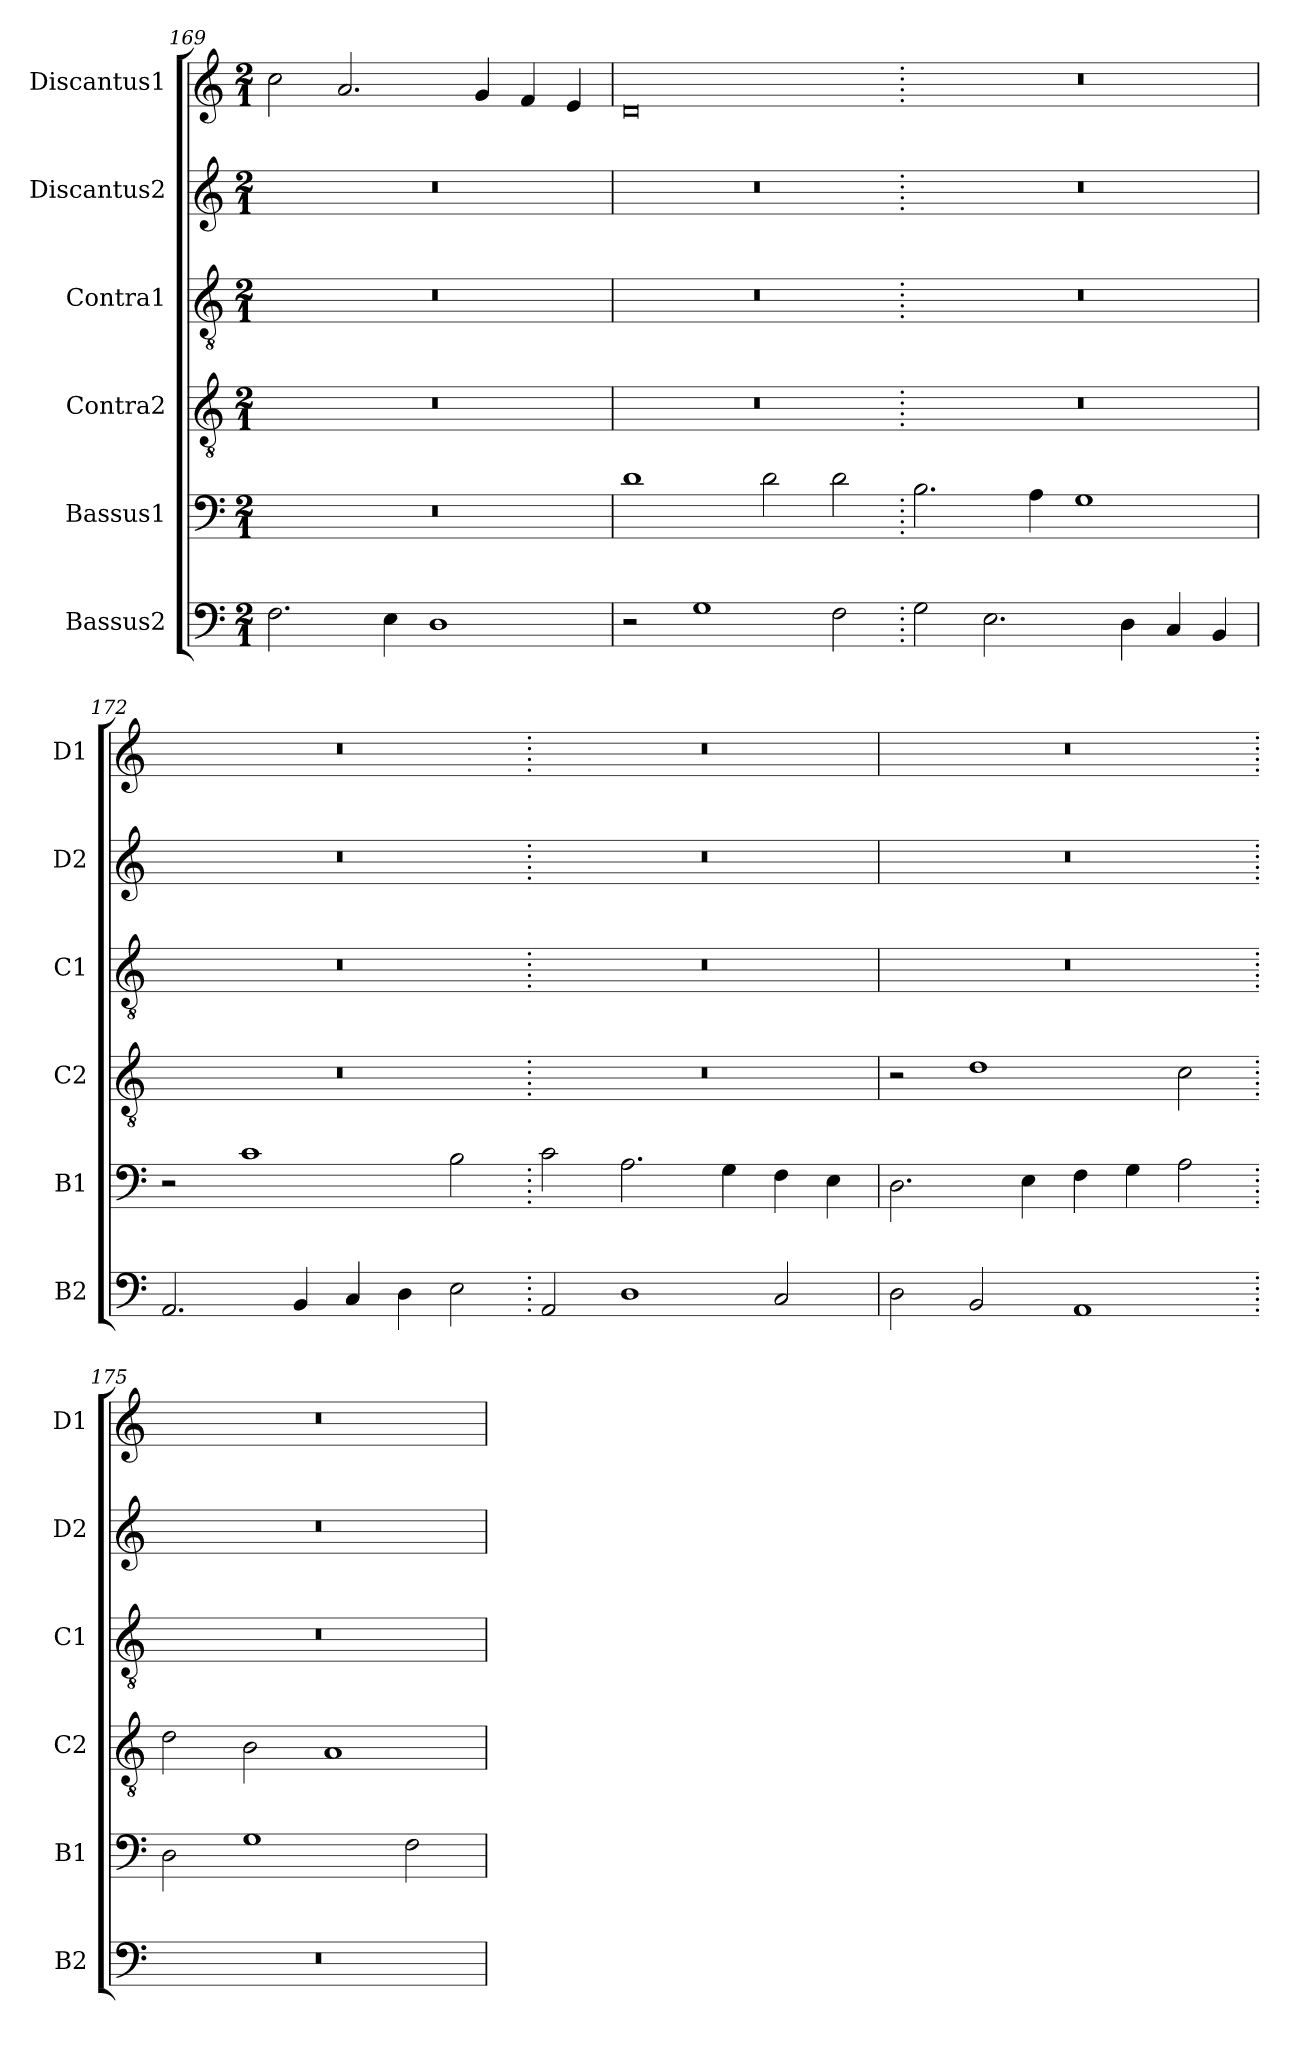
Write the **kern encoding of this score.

**kern	**kern	**kern	**kern	**kern	**kern
*part6	*part5	*part4	*part3	*part2	*part1
*staff6	*staff5	*staff4	*staff3	*staff2	*staff1
*I"Bassus2	*I"Bassus1	*I"Contra2	*I"Contra1	*I"Discantus2	*I"Discantus1
*I'B2	*I'B1	*I'C2	*I'C1	*I'D2	*I'D1
*clefF4	*clefF4	*clefGv2	*clefGv2	*clefG2	*clefG2
*k[]	*k[]	*k[]	*k[]	*k[]	*k[]
*M2/1	*M2/1	*M2/1	*M2/1	*M2/1	*M2/1
=169	=169	=169	=169	=169	=169
2.F\	0r	0r	0r	0r	2cc\
.	.	.	.	.	2.a/
4E\	.	.	.	.	.
1D	.	.	.	.	.
.	.	.	.	.	4g/
.	.	.	.	.	4f/
.	.	.	.	.	4e/
=170	=170	=170	=170	=170	=170
2r	1d	0r	0r	0r	0d
1G	.	.	.	.	.
.	2d\	.	.	.	.
2F\	2d\	.	.	.	.
=171.	=171.	=171.	=171.	=171.	=171.
2G\	2.B\	0r	0r	0r	0r
2.E\	.	.	.	.	.
.	4A\	.	.	.	.
.	1G	.	.	.	.
4D\	.	.	.	.	.
4C/	.	.	.	.	.
4BB/	.	.	.	.	.
=172	=172	=172	=172	=172	=172
2.AA/	2r	0r	0r	0r	0r
.	1c	.	.	.	.
4BB/	.	.	.	.	.
4C/	.	.	.	.	.
4D\	.	.	.	.	.
2E\	2B\	.	.	.	.
=173.	=173.	=173.	=173.	=173.	=173.
2AA/	2c\	0r	0r	0r	0r
1D	2.A\	.	.	.	.
.	4G\	.	.	.	.
2C/	4F\	.	.	.	.
.	4E\	.	.	.	.
=174	=174	=174	=174	=174	=174
2D\	2.D\	2r	0r	0r	0r
2BB/	.	1d	.	.	.
.	4E\	.	.	.	.
1AA	4F\	.	.	.	.
.	4G\	.	.	.	.
.	2A\	2c\	.	.	.
=175.	=175.	=175.	=175.	=175.	=175.
0r	2D\	2d\	0r	0r	0r
.	1G	2B\	.	.	.
.	.	1A	.	.	.
.	2F\	.	.	.	.
=	=	=	=	=	=
*-	*-	*-	*-	*-	*-
